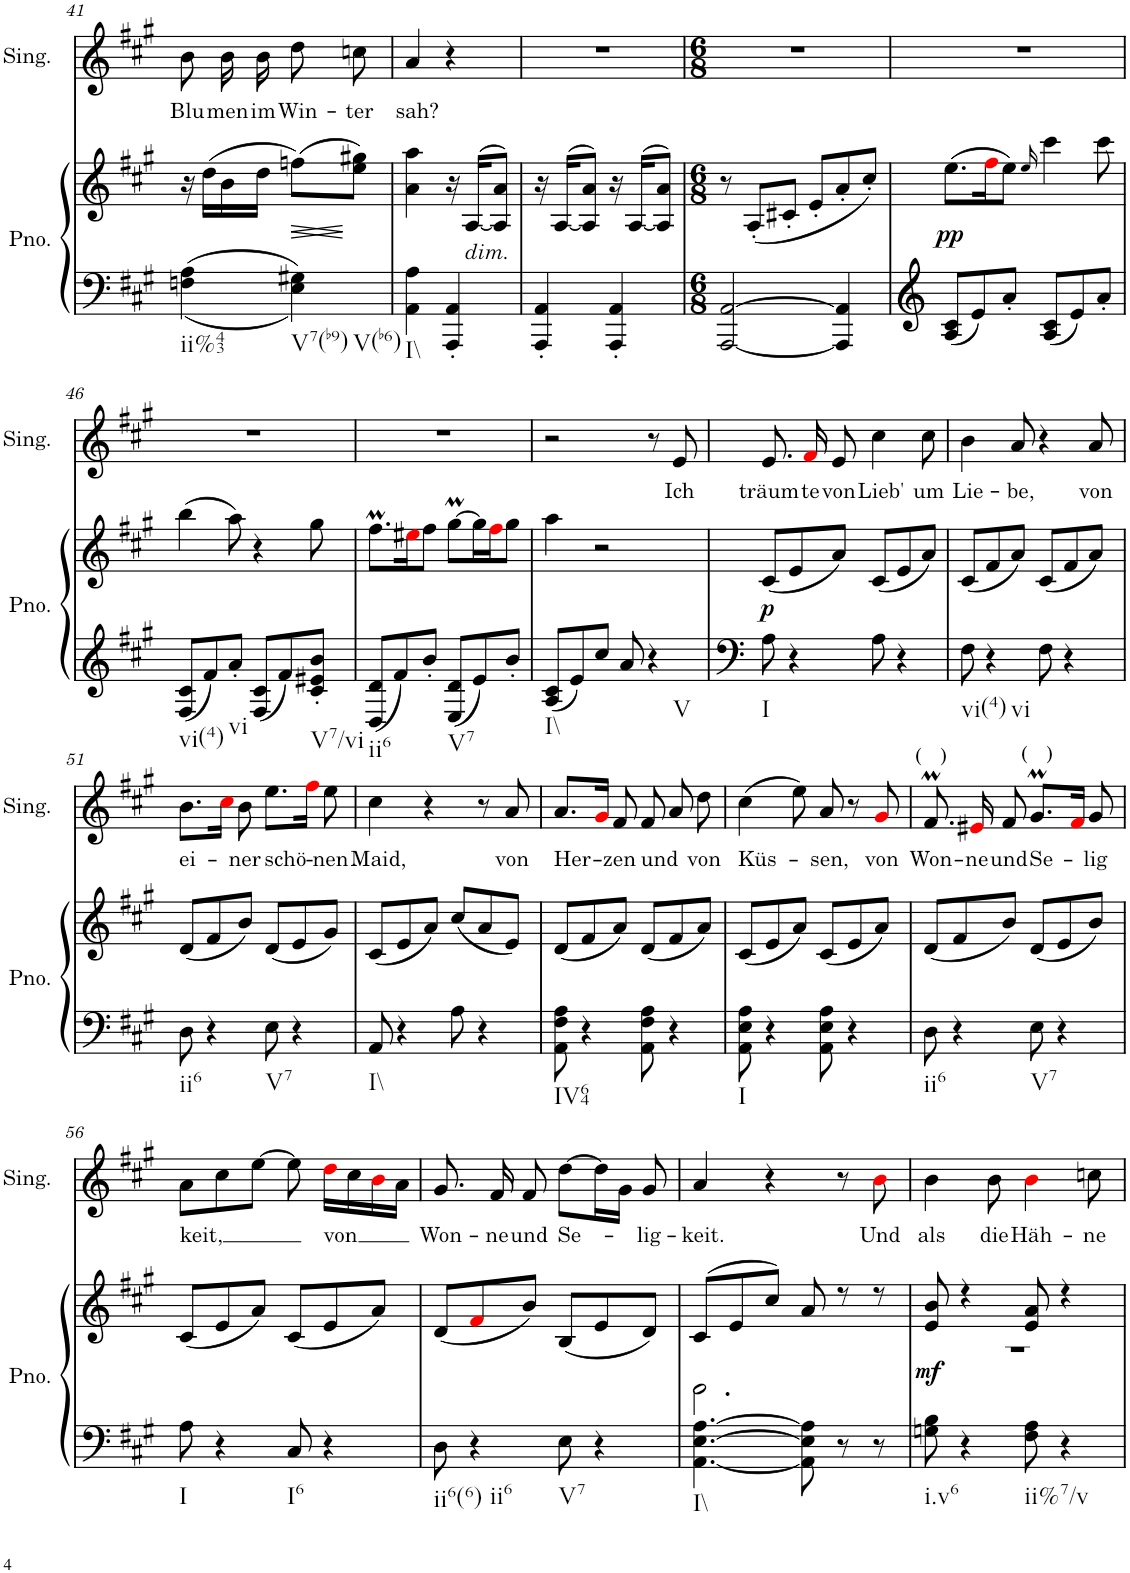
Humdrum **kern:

**kern	**kern	**dynam	**kern	**text
*part2	*part2	*part2	*part1	*part1
*staff3	*staff2	*staff2/3	*staff1	*staff1
*I"Pianoforte	*	*	*I"Singstimme	*
*I'Pno.	*	*	*I'Sing.	*
!!LO:PB:g=z
*clefF4	*clefG2	*	*clefG2	*
*k[f#c#g#]	*k[f#c#g#]	*	*k[f#c#g#]	*
*M2/4	*M2/4	*	*M2/4	*
=41	=41	=41	=41	=41
!LO:TX:b:t=ii%43	!	!	!	!
!	!	!	!	!LO:LY:b
4Fn\ 4A\	16r	.	8b\	Blu-
.	(16dd\LL	.	.	.
!	!	!	!	!LO:LY:b
.	16b\	.	16b\	-men
!	!	!	!	!LO:LY:b
.	16dd\JJ	.	16b\	im
!LO:TX:b:t=V7(b9)	!	!	!	!
!LO:TX:b:t=V(b6)	!	!	!	!
!	!	!LO:HP:b	!	!
!	!	!LO:HP:n=1:b	!	!LO:LY:b
4E\ 4G#X\	(8ffn\L)	< >	8dd\	Win-
!	!	!	!	!LO:LY:b
.	8ee\ 8gg#X\J)	[	8ccn\	-ter
.	.	]	.	.
=42	=42	=42	=42	=42
!LO:TX:b:t=I\\	!	!	!	!
!	!	!	!	!LO:LY:b
4AA\ 4A\	4a\ 4aa\	.	4a/	sah?
4AAA/' 4AA/'	16r	.	4r	.
!	!LO:TX:b:i:t=dim.	!	!	!
.	(>[16A/KL	.	.	.
.	8A/] 8a/J)	.	.	.
=43	=43	=43	=43	=43
4AAA/' 4AA/'	16r	.	2r	.
.	(>[16A/KL	.	.	.
.	8A/] 8a/J)	.	.	.
4AAA/' 4AA/'	16r	.	.	.
.	(>[16A/KL	.	.	.
.	8A/] 8a/J)	.	.	.
=44	=44	=44	=44	=44
*M6/8	*M6/8	*	*M6/8	*
[2AAA/ [2AA/	8r	.	2.r	.
.	(8A'/L	.	.	.
.	8c#X'/J	.	.	.
.	8e'/L	.	.	.
4AAA/] 4AA/]	8a'/	.	.	.
.	8cc#'/J)	.	.	.
=45	=45	=45	=45	=45
!	!	!LO:DY:b	!	!
8A/ 8c#/L	(8.ee\L	pp	2.r	.
8e/	.	.	.	.
.	16ff#i\K	.	.	.
8a'/J	8ee\J)	.	.	.
.	16qee/	.	.	.
8A/ 8c#/L	4ccc#\	.	.	.
8e/	.	.	.	.
8a'/J	8ccc#\	.	.	.
!!LO:LB:g=z
=46	=46	=46	=46	=46
!LO:TX:b:t=vi(4)	!	!	!	!
8F#/ 8c#/L	(4bb\	.	2.r	.
8f#/	.	.	.	.
!LO:TX:b:t=vi	!	!	!	!
8a'/J	8aa\)	.	.	.
8F#/ 8c#/L	4r	.	.	.
8f#/	.	.	.	.
!LO:TX:b:t=V7/vi	!	!	!	!
8c#/' 8e#X/' 8b/'J	8gg#\	.	.	.
=47	=47	=47	=47	=47
!LO:TX:b:t=ii6	!	!	!	!
8D/ 8d/L	8.ff#M\L	.	2.r	.
8f#/	.	.	.	.
.	16ee#Xi\K	.	.	.
8b'/J	8ff#\J	.	.	.
!LO:TX:b:t=V7	!	!	!	!
8E/ 8d/L	[8gg#m\L	.	.	.
8e/	16gg#\L]	.	.	.
.	16ff#i\J	.	.	.
8b'/J	8gg#\J	.	.	.
=48	=48	=48	=48	=48
!LO:TX:b:t=I\\	!	!	!	!
8A/ 8c#/L	4aa\	.	2r	.
8e/	.	.	.	.
8cc#/J	2r	.	.	.
8a/	.	.	.	.
!LO:TX:b:t=V	!	!	!	!
4r	.	.	8r	.
!	!	!	!	!LO:LY:b
.	.	.	8e/	Ich
=49	=49	=49	=49	=49
!LO:TX:b:t=I	!	!	!	!
!	!	!LO:DY:b	!	!LO:LY:b
8A\	(8c#/L	p	8.e/	träum-
4r	8e/	.	.	.
!	!	!	!	!LO:LY:b
.	.	.	16f#i/	-te
!	!	!	!	!LO:LY:b
.	8a/J)	.	8e/	von
!	!	!	!	!LO:LY:b
8A\	(8c#/L	.	4cc#\	Lieb'
4r	8e/	.	.	.
!	!	!	!	!LO:LY:b
.	8a/J)	.	8cc#\	um
=50	=50	=50	=50	=50
!LO:TX:b:t=vi(4)	!	!	!	!
!	!	!	!	!LO:LY:b
8F#\	(8c#/L	.	4b\	Lie-
!LO:TX:b:t=vi	!	!	!	!
4r	8f#/	.	.	.
!	!	!	!	!LO:LY:b
.	8a/J)	.	8a/	-be,
8F#\	(8c#/L	.	4r	.
4r	8f#/	.	.	.
!	!	!	!	!LO:LY:b
.	8a/J)	.	8a/	von
!!LO:LB:g=z
=51	=51	=51	=51	=51
!LO:TX:b:t=ii6	!	!	!	!
!	!	!	!	!LO:LY:b
8D\	(8d/L	.	8.b\L	ei-
4r	8f#/	.	.	.
.	.	.	16cc#i\Jk	.
!	!	!	!	!LO:LY:b
.	8b/J)	.	8b\	-ner
!LO:TX:b:t=V7	!	!	!	!
!	!	!	!	!LO:LY:b
8E\	(8d/L	.	8.ee\L	schö-
4r	8e/	.	.	.
.	.	.	16ff#i\Jk	.
!	!	!	!	!LO:LY:b
.	8g#/J)	.	8ee\	-nen
=52	=52	=52	=52	=52
!LO:TX:b:t=I\\	!	!	!	!
!	!	!	!	!LO:LY:b
8AA/	(8c#/L	.	4cc#\	Maid,
4r	8e/	.	.	.
.	8a/J)	.	4r	.
8A\	(8cc#/L	.	.	.
4r	8a/	.	8r	.
!	!	!	!	!LO:LY:b
.	8e/J)	.	8a/	von
=53	=53	=53	=53	=53
!LO:TX:b:t=IV64	!	!	!	!
!	!	!	!	!LO:LY:b
8AA\ 8F#\ 8A\	(8d/L	.	8.a/L	Her-
4r	8f#/	.	.	.
.	.	.	16g#i/Jk	.
!	!	!	!	!LO:LY:b
.	8a/J)	.	8f#/	-zen
!	!	!	!	!LO:LY:b
8AA\ 8F#\ 8A\	(8d/L	.	8f#/	und
4r	8f#/	.	8a/	.
!	!	!	!	!LO:LY:b
.	8a/J)	.	8dd\	von
=54	=54	=54	=54	=54
!LO:TX:b:t=I	!	!	!	!
!	!	!	!	!LO:LY:b
8AA\ 8E\ 8A\	(8c#/L	.	(4cc#\	Küs-
4r	8e/	.	.	.
.	8a/J)	.	8ee\)	.
!	!	!	!	!LO:LY:b
8AA\ 8E\ 8A\	(8c#/L	.	8a/	-sen,
4r	8e/	.	8r	.
!	!	!	!	!LO:LY:b
.	8a/J)	.	8g#i/	von
=55	=55	=55	=55	=55
!	!	!	!LO:TX:a:t=(   )	!
!LO:TX:b:t=ii6	!	!	!	!
!	!	!	!	!LO:LY:b
8D\	(8d/L	.	8.f#M/	Won-
4r	8f#/	.	.	.
!	!	!	!	!LO:LY:b
.	.	.	16e#Xi/	-ne
!	!	!	!	!LO:LY:b
.	8b/J)	.	8f#/	und
!	!	!	!LO:TX:a:t=(   )	!
!LO:TX:b:t=V7	!	!	!	!
!	!	!	!	!LO:LY:b
8E\	(8d/L	.	8.g#m/L	Se-
4r	8e/	.	.	.
.	.	.	16f#i/Jk	.
!	!	!	!	!LO:LY:b
.	8b/J)	.	8g#/	-lig
!!LO:LB:g=z
=56	=56	=56	=56	=56
!LO:TX:b:t=I	!	!	!	!
!	!	!	!	!LO:LY:b
8A\	(8c#/L	.	8a\L	-keit,
4r	8e/	.	8cc#\	.
.	8a/J)	.	[8ee\J	.
!LO:TX:b:t=I6	!	!	!	!
8C#/	(8c#/L	.	8ee\]	.
!	!	!	!	!LO:LY:b
4r	8e/	.	16ddi\LL	von
.	.	.	16cc#\	.
.	8a/J)	.	16bi\	.
.	.	.	16a\JJ	.
=57	=57	=57	=57	=57
!LO:TX:b:t=ii6(6)	!	!	!	!
!	!	!	!	!LO:LY:b
8D\	(8d/L	.	8.g#/	Won-
!LO:TX:b:t=ii6	!	!	!	!
4r	8f#i/	.	.	.
!	!	!	!	!LO:LY:b
.	.	.	16f#/	-ne
!	!	!	!	!LO:LY:b
.	8b/J)	.	8f#/	und
!LO:TX:b:t=V7	!	!	!	!
!	!	!	!	!LO:LY:b
8E\	(8B/L	.	[8dd\L	Se-
4r	8e/	.	16dd\L]	.
.	.	.	16g#\JJ	.
!	!	!	!	!LO:LY:b
.	8d/J)	.	8g#/	-lig-
=58	=58	=58	=58	=58
*	*^	*	*	*
!LO:TX:b:t=I\\	!	!	!	!	!
!	!	!	!	!	!LO:LY:b
[4.AA\ [4.E\ [4.A\	(8c#/L	2.c#\	.	4a/	-keit.
.	8e/	.	.	.	.
.	8cc#/J)	.	.	4r	.
8AA\] 8E\] 8A\]	8a/	.	.	.	.
8r	8r	.	.	8r	.
!	!	!	!	!	!LO:LY:b
8r	8r	.	.	8bi\	Und
=59	=59	=59	=59	=59	=59
!LO:TX:b:t=i.v6	!	!	!	!	!
!	!	!	!LO:DY:b	!	!LO:LY:b
8Gn\ 8B\	8e/ 8b/	2.r	mf	4b\	als
4r	4r	.	.	.	.
!	!	!	!	!	!LO:LY:b
.	.	.	.	8b\	die
!LO:TX:b:t=ii%7/v	!	!	!	!	!
!	!	!	!	!	!LO:LY:b
8F#\ 8A\	8e/ 8a/	.	.	4bi\	Häh-
4r	4r	.	.	.	.
!	!	!	!	!	!LO:LY:b
.	.	.	.	8ccn\	-ne
*	*v	*v	*	*	*
=	=	=	=	=
*-	*-	*-	*-	*-
